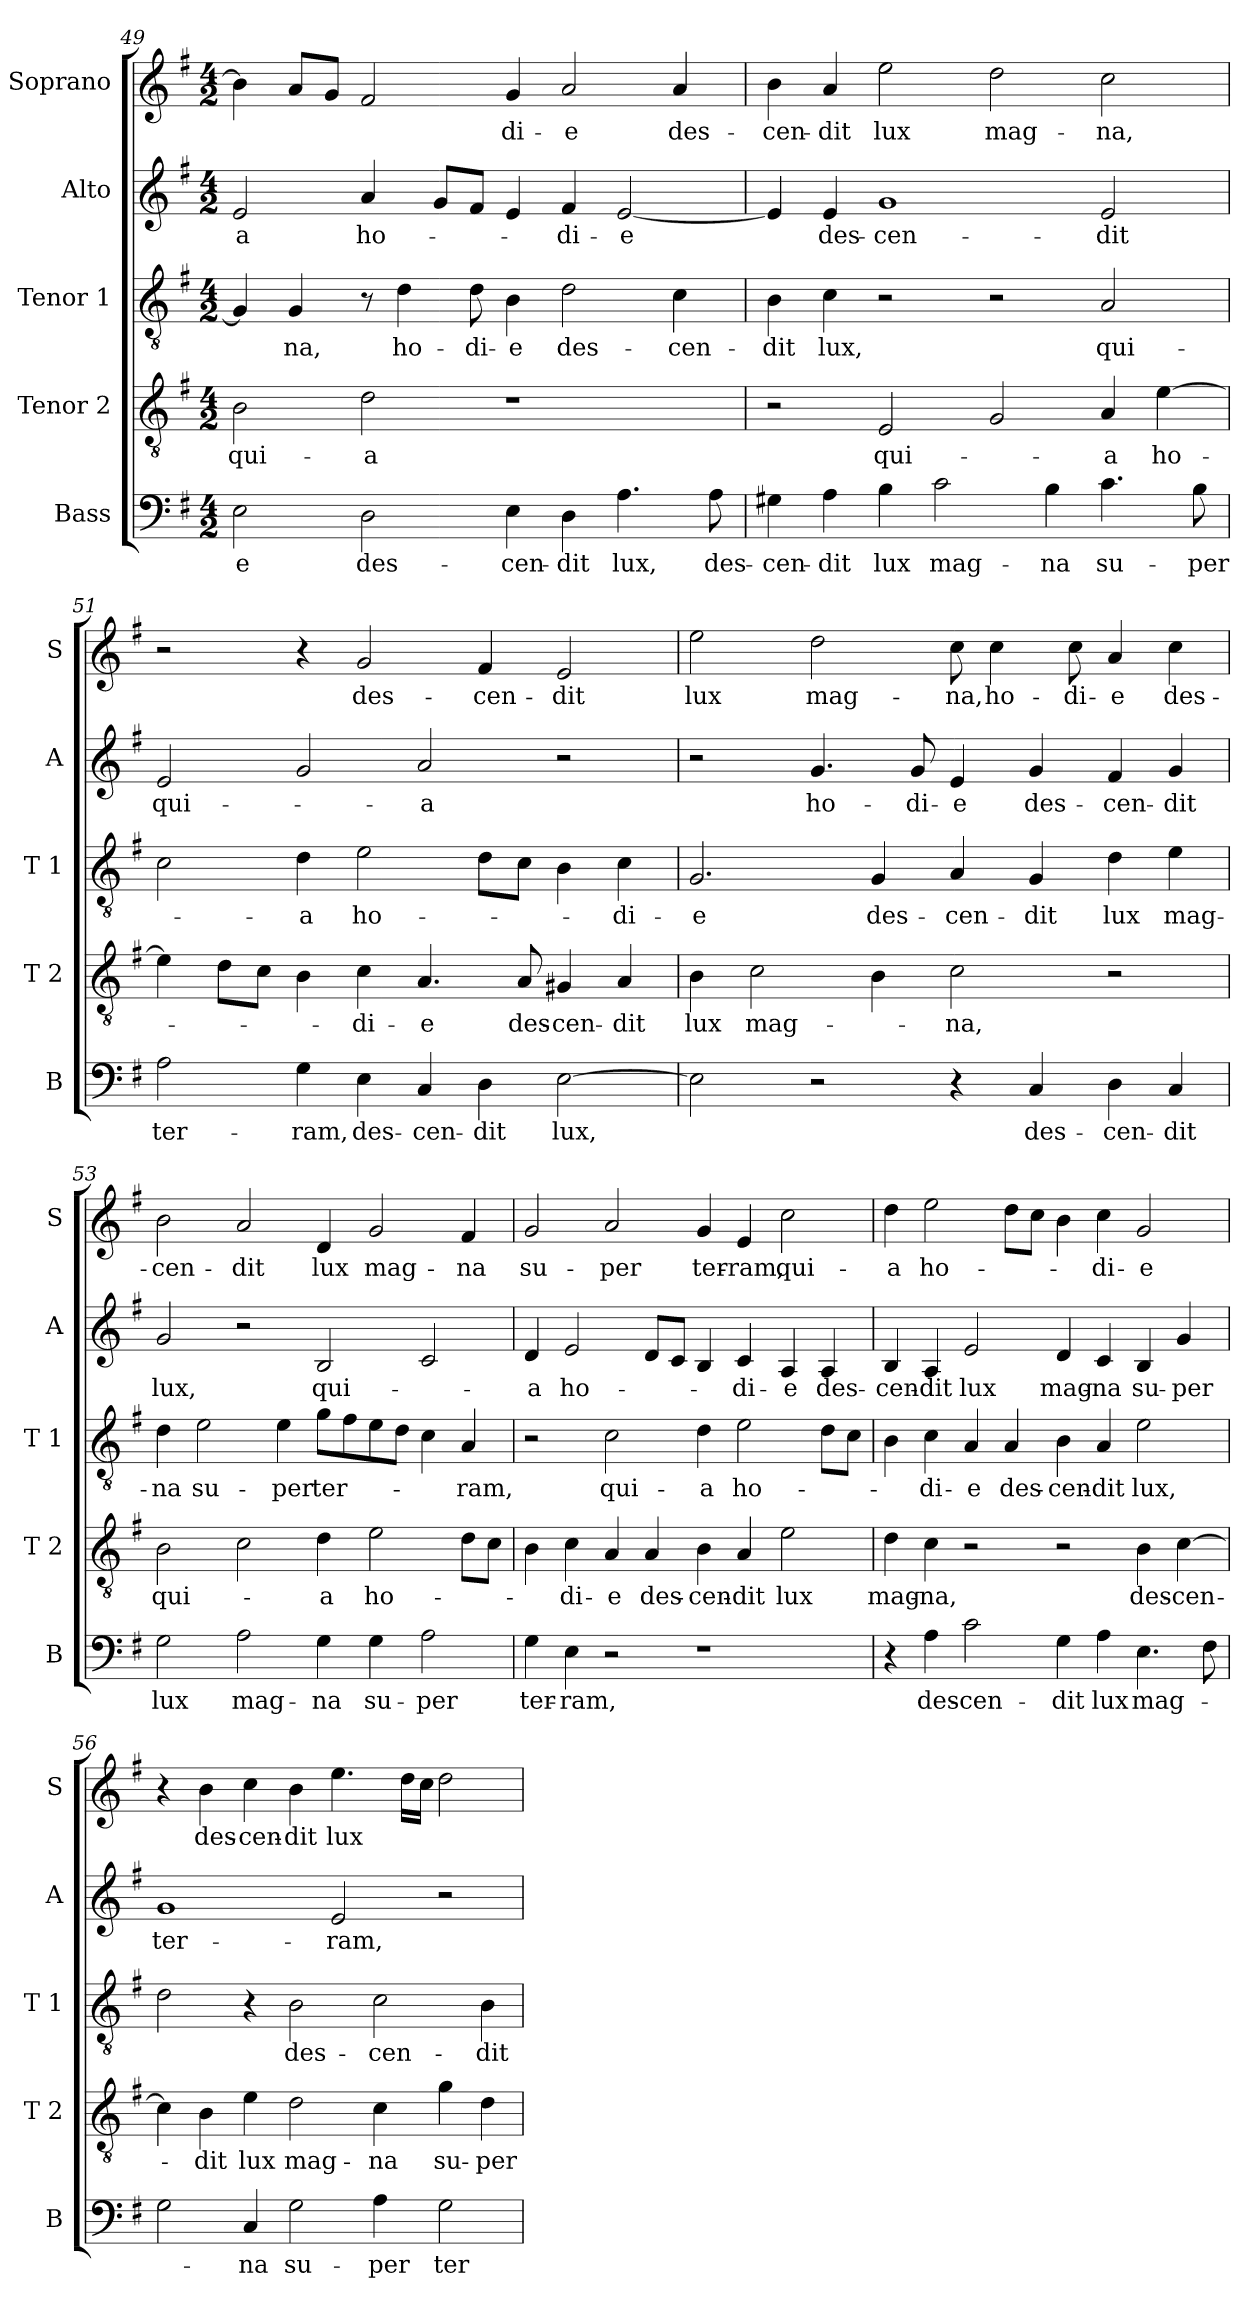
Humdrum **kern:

**kern	**text	**kern	**text	**kern	**text	**kern	**text	**kern	**text
*part5	*part5	*part4	*part4	*part3	*part3	*part2	*part2	*part1	*part1
*staff5	*staff5	*staff4	*staff4	*staff3	*staff3	*staff2	*staff2	*staff1	*staff1
*I"Bass	*	*I"Tenor 2	*	*I"Tenor 1	*	*I"Alto	*	*I"Soprano	*
*I'B	*	*I'T 2	*	*I'T 1	*	*I'A	*	*I'S	*
!!LO:LB:g=z
*clefF4	*	*clefGv2	*	*clefGv2	*	*clefG2	*	*clefG2	*
*k[f#]	*	*k[f#]	*	*k[f#]	*	*k[f#]	*	*k[f#]	*
*G:	*	*G:	*	*G:	*	*G:	*	*G:	*
*M4/2	*	*M4/2	*	*M4/2	*	*M4/2	*	*M4/2	*
=49	=49	=49	=49	=49	=49	=49	=49	=49	=49
!	!LO:LY:b	!	!LO:LY:b	!	!	!	!LO:LY:b	!	!
2E\	-e	2B\	qui-	4G/]	.	2e/	-a	4b\]	.
!	!	!	!	!	!LO:LY:b	!	!	!	!
.	.	.	.	4G/	-na,	.	.	8a/L	.
.	.	.	.	.	.	.	.	8g/J	.
!	!LO:LY:b	!	!LO:LY:b	!	!	!	!LO:LY:b	!	!
2D\	des-	2d\	-a	8r	.	4a/	ho-	2f#/	.
!	!	!	!	!	!LO:LY:b	!	!	!	!
.	.	.	.	4d\	ho-	.	.	.	.
.	.	.	.	.	.	8g/L	.	.	.
!	!	!	!	!	!LO:LY:b	!	!	!	!
.	.	.	.	8d\	-di-	8f#/J	.	.	.
!	!LO:LY:b	!	!	!	!LO:LY:b	!	!	!	!LO:LY:b
4E\	-cen-	1r	.	4B\	-e	4e/	.	4g/	-di-
!	!LO:LY:b	!	!	!	!LO:LY:b	!	!LO:LY:b	!	!LO:LY:b
4D\	-dit	.	.	2d\	des-	4f#/	-di-	2a/	-e
!	!LO:LY:b	!	!	!	!	!	!LO:LY:b	!	!
4.A\	lux,	.	.	.	.	[2e/	-e	.	.
!	!	!	!	!	!LO:LY:b	!	!	!	!LO:LY:b
.	.	.	.	4c\	-cen-	.	.	4a/	des-
!	!LO:LY:b	!	!	!	!	!	!	!	!
8A\	des-	.	.	.	.	.	.	.	.
=50	=50	=50	=50	=50	=50	=50	=50	=50	=50
!	!LO:LY:b	!	!	!	!LO:LY:b	!	!	!	!LO:LY:b
4G#X\	-cen-	2r	.	4B\	-dit	4e/]	.	4b\	-cen-
!	!LO:LY:b	!	!	!	!LO:LY:b	!	!LO:LY:b	!	!LO:LY:b
4A\	-dit	.	.	4c\	lux,	4e/	des-	4a/	-dit
!	!LO:LY:b	!	!LO:LY:b	!	!	!	!LO:LY:b	!	!LO:LY:b
4B\	lux	2E/	qui-	2r	.	1g	-cen-	2ee\	lux
!	!LO:LY:b	!	!	!	!	!	!	!	!
2c\	mag-	.	.	.	.	.	.	.	.
!	!	!	!	!	!	!	!	!	!LO:LY:b
.	.	2G/	.	2r	.	.	.	2dd\	mag-
!	!LO:LY:b	!	!	!	!	!	!	!	!
4B\	-na	.	.	.	.	.	.	.	.
!	!LO:LY:b	!	!LO:LY:b	!	!LO:LY:b	!	!LO:LY:b	!	!LO:LY:b
4.c\	su-	4A/	-a	2A/	qui-	2e/	-dit	2cc\	-na,
!	!	!	!LO:LY:b	!	!	!	!	!	!
.	.	[4e\	ho-	.	.	.	.	.	.
!	!LO:LY:b	!	!	!	!	!	!	!	!
8B\	-per	.	.	.	.	.	.	.	.
=51	=51	=51	=51	=51	=51	=51	=51	=51	=51
!	!LO:LY:b	!	!	!	!	!	!LO:LY:b	!	!
2A\	ter-	4e\]	.	2c\	.	2e/	qui-	2r	.
.	.	8d\L	.	.	.	.	.	.	.
.	.	8c\J	.	.	.	.	.	.	.
!	!LO:LY:b	!	!	!	!LO:LY:b	!	!	!	!
4G\	-ram,	4B\	.	4d\	-a	2g/	.	4r	.
!	!LO:LY:b	!	!LO:LY:b	!	!LO:LY:b	!	!	!	!LO:LY:b
4E\	des-	4c\	-di-	2e\	ho-	.	.	2g/	des-
!	!LO:LY:b	!	!LO:LY:b	!	!	!	!LO:LY:b	!	!
4C/	-cen-	4.A/	-e	.	.	2a/	-a	.	.
!	!LO:LY:b	!	!	!	!	!	!	!	!LO:LY:b
4D\	-dit	.	.	8d\L	.	.	.	4f#/	-cen-
!	!	!	!LO:LY:b	!	!	!	!	!	!
.	.	8A/	des-	8c\J	.	.	.	.	.
!	!LO:LY:b	!	!LO:LY:b	!	!	!	!	!	!LO:LY:b
[2E\	lux,	4G#X/	-cen-	4B\	.	2r	.	2e/	-dit
!	!	!	!LO:LY:b	!	!LO:LY:b	!	!	!	!
.	.	4A/	-dit	4c\	-di-	.	.	.	.
!!LO:PB:g=z
=52	=52	=52	=52	=52	=52	=52	=52	=52	=52
!	!	!	!LO:LY:b	!	!LO:LY:b	!	!	!	!LO:LY:b
2E\]	.	4B\	lux	2.G/	-e	2r	.	2ee\	lux
!	!	!	!LO:LY:b	!	!	!	!	!	!
.	.	2c\	mag-	.	.	.	.	.	.
!	!	!	!	!	!	!	!LO:LY:b	!	!LO:LY:b
2r	.	.	.	.	.	4.g/	ho-	2dd\	mag-
!	!	!	!	!	!LO:LY:b	!	!	!	!
.	.	4B\	.	4G/	des-	.	.	.	.
!	!	!	!	!	!	!	!LO:LY:b	!	!
.	.	.	.	.	.	8g/	-di-	.	.
!	!	!	!LO:LY:b	!	!LO:LY:b	!	!LO:LY:b	!	!LO:LY:b
4r	.	2c\	-na,	4A/	-cen-	4e/	-e	8cc\	-na,
!	!	!	!	!	!	!	!	!	!LO:LY:b
.	.	.	.	.	.	.	.	4cc\	ho-
!	!LO:LY:b	!	!	!	!LO:LY:b	!	!LO:LY:b	!	!
4C/	des-	.	.	4G/	-dit	4g/	des-	.	.
!	!	!	!	!	!	!	!	!	!LO:LY:b
.	.	.	.	.	.	.	.	8cc\	-di-
!	!LO:LY:b	!	!	!	!LO:LY:b	!	!LO:LY:b	!	!LO:LY:b
4D\	-cen-	2r	.	4d\	lux	4f#/	-cen-	4a/	-e
!	!LO:LY:b	!	!	!	!LO:LY:b	!	!LO:LY:b	!	!LO:LY:b
4C/	-dit	.	.	4e\	mag-	4g/	-dit	4cc\	des-
=53	=53	=53	=53	=53	=53	=53	=53	=53	=53
!	!LO:LY:b	!	!LO:LY:b	!	!LO:LY:b	!	!LO:LY:b	!	!LO:LY:b
2G\	lux	2B\	qui-	4d\	-na	2g/	lux,	2b\	-cen-
!	!	!	!	!	!LO:LY:b	!	!	!	!
.	.	.	.	2e\	su-	.	.	.	.
!	!LO:LY:b	!	!	!	!	!	!	!	!LO:LY:b
2A\	mag-	2c\	.	.	.	2r	.	2a/	-dit
!	!	!	!	!	!LO:LY:b	!	!	!	!
.	.	.	.	4e\	-per	.	.	.	.
!	!LO:LY:b	!	!LO:LY:b	!	!LO:LY:b	!	!LO:LY:b	!	!LO:LY:b
4G\	-na	4d\	-a	8g\L	ter-	2B/	qui-	4d/	lux
.	.	.	.	8f#\	.	.	.	.	.
!	!LO:LY:b	!	!LO:LY:b	!	!	!	!	!	!LO:LY:b
4G\	su-	2e\	ho-	8e\	.	.	.	2g/	mag-
.	.	.	.	8d\J	.	.	.	.	.
!	!LO:LY:b	!	!	!	!	!	!	!	!
2A\	-per	.	.	4c\	.	2c/	.	.	.
!	!	!	!	!	!LO:LY:b	!	!	!	!LO:LY:b
.	.	8d\L	.	4A/	-ram,	.	.	4f#/	-na
.	.	8c\J	.	.	.	.	.	.	.
!!LO:LB:g=z
=54	=54	=54	=54	=54	=54	=54	=54	=54	=54
!	!LO:LY:b	!	!	!	!	!	!LO:LY:b	!	!LO:LY:b
4G\	ter-	4B\	.	2r	.	4d/	-a	2g/	su-
!	!LO:LY:b	!	!LO:LY:b	!	!	!	!LO:LY:b	!	!
4E\	-ram,	4c\	-di-	.	.	2e/	ho-	.	.
!	!	!	!LO:LY:b	!	!LO:LY:b	!	!	!	!LO:LY:b
2r	.	4A/	-e	2c\	qui-	.	.	2a/	-per
!	!	!	!LO:LY:b	!	!	!	!	!	!
.	.	4A/	des-	.	.	8d/L	.	.	.
.	.	.	.	.	.	8c/J	.	.	.
!	!	!	!LO:LY:b	!	!LO:LY:b	!	!	!	!LO:LY:b
1r	.	4B\	-cen-	4d\	-a	4B/	.	4g/	ter-
!	!	!	!LO:LY:b	!	!LO:LY:b	!	!LO:LY:b	!	!LO:LY:b
.	.	4A/	-dit	2e\	ho-	4c/	-di-	4e/	-ram,
!	!	!	!LO:LY:b	!	!	!	!LO:LY:b	!	!LO:LY:b
.	.	2e\	lux	.	.	4A/	-e	2cc\	qui-
!	!	!	!	!	!	!	!LO:LY:b	!	!
.	.	.	.	8d\L	.	4A/	des-	.	.
.	.	.	.	8c\J	.	.	.	.	.
=55	=55	=55	=55	=55	=55	=55	=55	=55	=55
!	!	!	!LO:LY:b	!	!	!	!LO:LY:b	!	!LO:LY:b
4r	.	4d\	mag-	4B\	.	4B/	-cen-	4dd\	-a
!	!LO:LY:b	!	!LO:LY:b	!	!LO:LY:b	!	!LO:LY:b	!	!LO:LY:b
4A\	des-	4c\	-na,	4c\	-di-	4A/	-dit	2ee\	ho-
!	!LO:LY:b	!	!	!	!LO:LY:b	!	!LO:LY:b	!	!
2c\	-cen-	2r	.	4A/	-e	2e/	lux	.	.
!	!	!	!	!	!LO:LY:b	!	!	!	!
.	.	.	.	4A/	des-	.	.	8dd\L	.
.	.	.	.	.	.	.	.	8cc\J	.
!	!LO:LY:b	!	!	!	!LO:LY:b	!	!LO:LY:b	!	!
4G\	-dit	2r	.	4B\	-cen-	4d/	mag-	4b\	.
!	!LO:LY:b	!	!	!	!LO:LY:b	!	!LO:LY:b	!	!LO:LY:b
4A\	lux	.	.	4A/	-dit	4c/	-na	4cc\	-di-
!	!LO:LY:b	!	!LO:LY:b	!	!LO:LY:b	!	!LO:LY:b	!	!LO:LY:b
4.E\	mag-	4B\	des-	2e\	lux,	4B/	su-	2g/	-e
!	!	!	!LO:LY:b	!	!	!	!LO:LY:b	!	!
.	.	[4c\	-cen-	.	.	4g/	-per	.	.
8F#\	.	.	.	.	.	.	.	.	.
!!LO:LB:g=z
=56	=56	=56	=56	=56	=56	=56	=56	=56	=56
!	!	!	!	!	!	!	!LO:LY:b	!	!
2G\	.	4c\]	.	2d\	.	1g	ter-	4r	.
!	!	!	!LO:LY:b	!	!	!	!	!	!LO:LY:b
.	.	4B\	-dit	.	.	.	.	4b\	des-
!	!LO:LY:b	!	!LO:LY:b	!	!	!	!	!	!LO:LY:b
4C/	-na	4e\	lux	4r	.	.	.	4cc\	-cen-
!	!LO:LY:b	!	!LO:LY:b	!	!LO:LY:b	!	!	!	!LO:LY:b
2G\	su-	2d\	mag-	2B\	des-	.	.	4b\	-dit
!	!	!	!	!	!	!	!LO:LY:b	!	!LO:LY:b
.	.	.	.	.	.	2e/	-ram,	4.ee\	lux
!	!LO:LY:b	!	!LO:LY:b	!	!LO:LY:b	!	!	!	!
4A\	-per	4c\	-na	2c\	-cen-	.	.	.	.
.	.	.	.	.	.	.	.	16dd\LL	.
.	.	.	.	.	.	.	.	16cc\JJ	.
!	!LO:LY:b	!	!LO:LY:b	!	!	!	!	!	!
2G\	ter-	4g\	su-	.	.	2r	.	2dd\	.
!	!	!	!LO:LY:b	!	!LO:LY:b	!	!	!	!
.	.	4d\	-per	4B\	-dit	.	.	.	.
=	=	=	=	=	=	=	=	=	=
*-	*-	*-	*-	*-	*-	*-	*-	*-	*-
